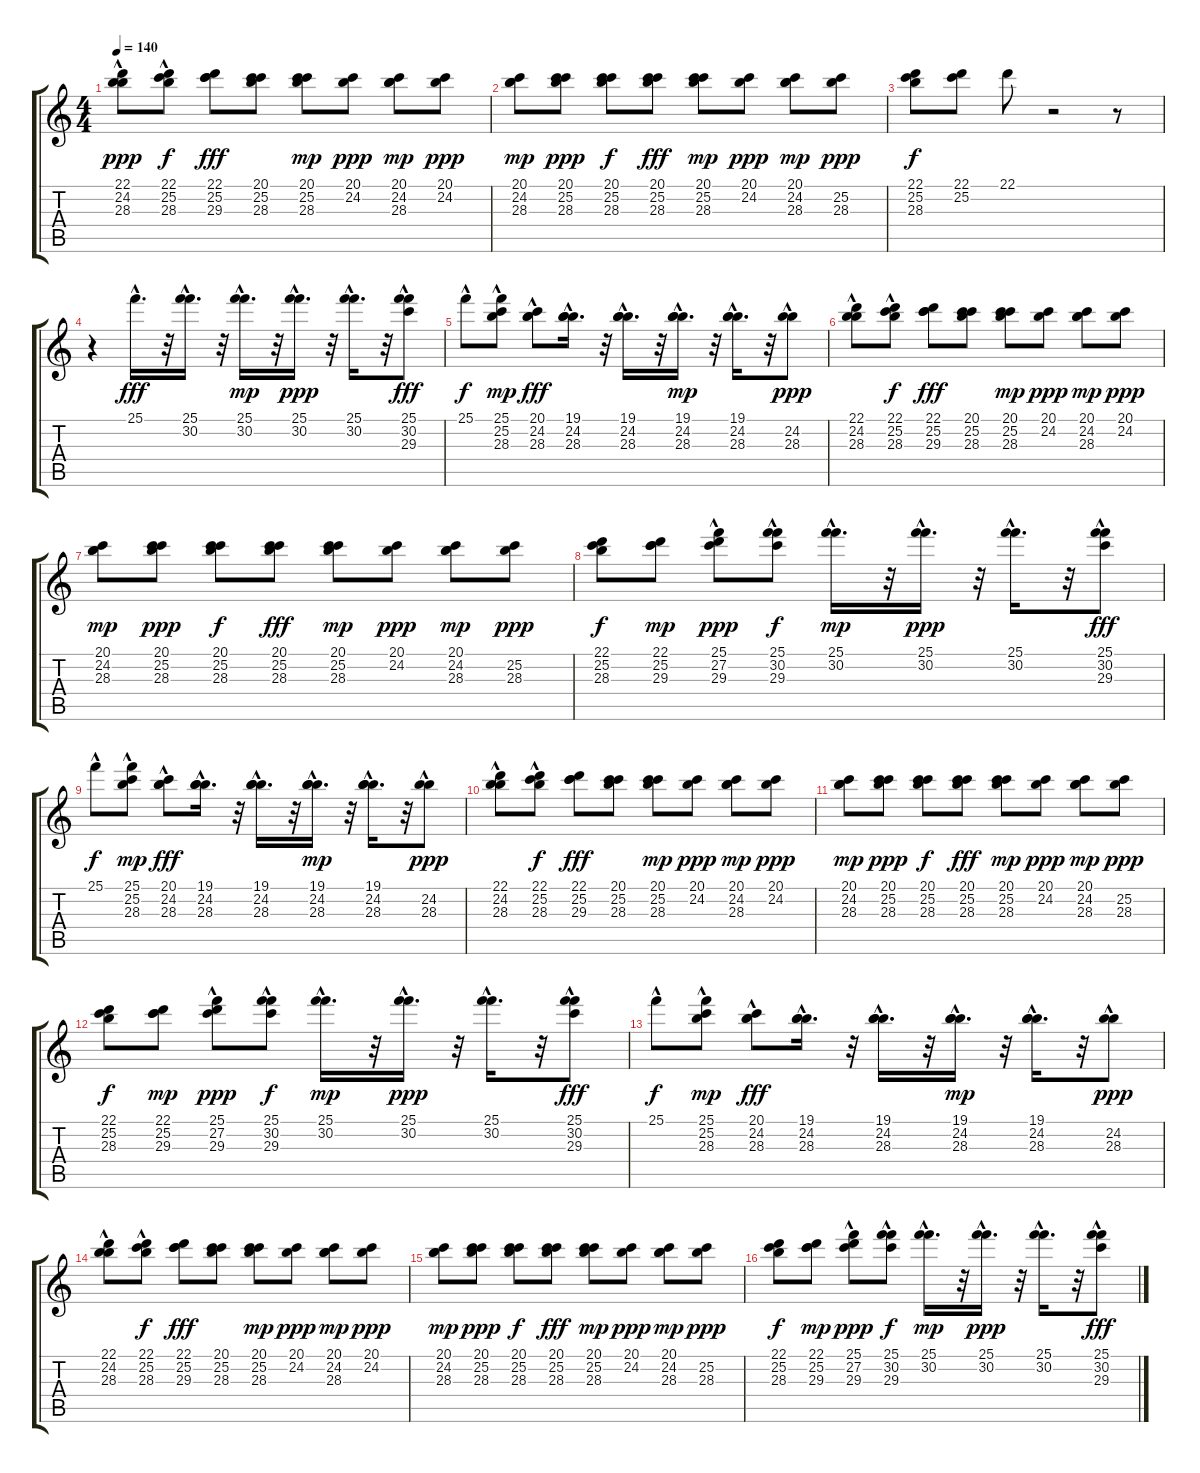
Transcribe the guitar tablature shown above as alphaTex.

\track "" {instrument vibraphone}
\staff {score tabs}
\tuning (E4 B3 G3 D3 A2 E2) {hide}
\ts (4 4)
\tempo 140
\clef g2
\ks c
(22.1{hac} 24.2{hac} 28.3{hac}).8{dy ppp} (22.1 25.2 28.3{hac}).8{dy f} (22.1 25.2 29.3).8{dy fff} (20.1 25.2 28.3).8 (20.1 25.2 28.3).8{dy mp} (20.1 24.2).8{dy ppp} (20.1 24.2 28.3).8{dy mp} (20.1 24.2).8{dy ppp} |
(20.1 24.2 28.3).8{dy mp} (20.1 25.2 28.3).8{dy ppp} (20.1 25.2 28.3).8{dy f} (20.1 25.2 28.3).8{dy fff} (20.1 25.2 28.3).8{dy mp} (20.1 24.2).8{dy ppp} (20.1 24.2 28.3).8{dy mp} (25.2 28.3).8{dy ppp} |
(22.1 25.2 28.3).8{dy f} (22.1 25.2).8 22.1.8 r.2 r.8 |
r.4 25.1{hac}.16{d dy fff} r.32 (25.1{hac} 30.2{hac}).16{d} r.32 (25.1{hac} 30.2{hac}).16{d dy mp} r.32 (25.1{hac} 30.2{hac}).16{d dy ppp} r.32 (25.1{hac} 30.2{hac}).16{d} r.32 (25.1{hac} 30.2{hac} 29.3).8{dy fff} |
25.1{hac}.8{dy f} (25.1{hac} 25.2 28.3).8{dy mp} (20.1 24.2{hac} 28.3{hac}).8{dy fff} (19.1{hac} 24.2{hac} 28.3{hac}).16{d} r.32 (19.1{hac} 24.2{hac} 28.3{hac}).16{d} r.32 (19.1{hac} 24.2{hac} 28.3{hac}).16{d dy mp} r.32 (19.1{hac} 24.2{hac} 28.3{hac}).16{d} r.32 (24.2{hac} 28.3{hac}).8{dy ppp} |
(22.1{hac} 24.2{hac} 28.3{hac}).8 (22.1 25.2 28.3{hac}).8{dy f} (22.1 25.2 29.3).8{dy fff} (20.1 25.2 28.3).8 (20.1 25.2 28.3).8{dy mp} (20.1 24.2).8{dy ppp} (20.1 24.2 28.3).8{dy mp} (20.1 24.2).8{dy ppp} |
(20.1 24.2 28.3).8{dy mp} (20.1 25.2 28.3).8{dy ppp} (20.1 25.2 28.3).8{dy f} (20.1 25.2 28.3).8{dy fff} (20.1 25.2 28.3).8{dy mp} (20.1 24.2).8{dy ppp} (20.1 24.2 28.3).8{dy mp} (25.2 28.3).8{dy ppp} |
(22.1 25.2 28.3).8{dy f} (22.1 25.2 29.3).8{dy mp} (25.1{hac} 27.2 29.3).8{dy ppp} (25.1{hac} 30.2{hac} 29.3).8{dy f} (25.1{hac} 30.2{hac}).16{d dy mp} r.32 (25.1{hac} 30.2{hac}).16{d dy ppp} r.32 (25.1{hac} 30.2{hac}).16{d} r.32 (25.1{hac} 30.2{hac} 29.3).8{dy fff} |
25.1{hac}.8{dy f} (25.1{hac} 25.2 28.3).8{dy mp} (20.1 24.2{hac} 28.3{hac}).8{dy fff} (19.1{hac} 24.2{hac} 28.3{hac}).16{d} r.32 (19.1{hac} 24.2{hac} 28.3{hac}).16{d} r.32 (19.1{hac} 24.2{hac} 28.3{hac}).16{d dy mp} r.32 (19.1{hac} 24.2{hac} 28.3{hac}).16{d} r.32 (24.2{hac} 28.3{hac}).8{dy ppp} |
(22.1{hac} 24.2{hac} 28.3{hac}).8 (22.1 25.2 28.3{hac}).8{dy f} (22.1 25.2 29.3).8{dy fff} (20.1 25.2 28.3).8 (20.1 25.2 28.3).8{dy mp} (20.1 24.2).8{dy ppp} (20.1 24.2 28.3).8{dy mp} (20.1 24.2).8{dy ppp} |
(20.1 24.2 28.3).8{dy mp} (20.1 25.2 28.3).8{dy ppp} (20.1 25.2 28.3).8{dy f} (20.1 25.2 28.3).8{dy fff} (20.1 25.2 28.3).8{dy mp} (20.1 24.2).8{dy ppp} (20.1 24.2 28.3).8{dy mp} (25.2 28.3).8{dy ppp} |
(22.1 25.2 28.3).8{dy f} (22.1 25.2 29.3).8{dy mp} (25.1{hac} 27.2 29.3).8{dy ppp} (25.1{hac} 30.2{hac} 29.3).8{dy f} (25.1{hac} 30.2{hac}).16{d dy mp} r.32 (25.1{hac} 30.2{hac}).16{d dy ppp} r.32 (25.1{hac} 30.2{hac}).16{d} r.32 (25.1{hac} 30.2{hac} 29.3).8{dy fff} |
25.1{hac}.8{dy f} (25.1{hac} 25.2 28.3).8{dy mp} (20.1 24.2{hac} 28.3{hac}).8{dy fff} (19.1{hac} 24.2{hac} 28.3{hac}).16{d} r.32 (19.1{hac} 24.2{hac} 28.3{hac}).16{d} r.32 (19.1{hac} 24.2{hac} 28.3{hac}).16{d dy mp} r.32 (19.1{hac} 24.2{hac} 28.3{hac}).16{d} r.32 (24.2{hac} 28.3{hac}).8{dy ppp} |
(22.1{hac} 24.2{hac} 28.3{hac}).8 (22.1 25.2 28.3{hac}).8{dy f} (22.1 25.2 29.3).8{dy fff} (20.1 25.2 28.3).8 (20.1 25.2 28.3).8{dy mp} (20.1 24.2).8{dy ppp} (20.1 24.2 28.3).8{dy mp} (20.1 24.2).8{dy ppp} |
(20.1 24.2 28.3).8{dy mp} (20.1 25.2 28.3).8{dy ppp} (20.1 25.2 28.3).8{dy f} (20.1 25.2 28.3).8{dy fff} (20.1 25.2 28.3).8{dy mp} (20.1 24.2).8{dy ppp} (20.1 24.2 28.3).8{dy mp} (25.2 28.3).8{dy ppp} |
(22.1 25.2 28.3).8{dy f} (22.1 25.2 29.3).8{dy mp} (25.1{hac} 27.2 29.3).8{dy ppp} (25.1{hac} 30.2{hac} 29.3).8{dy f} (25.1{hac} 30.2{hac}).16{d dy mp} r.32 (25.1{hac} 30.2{hac}).16{d dy ppp} r.32 (25.1{hac} 30.2{hac}).16{d} r.32 (25.1{hac} 30.2{hac} 29.3).8{dy fff}
